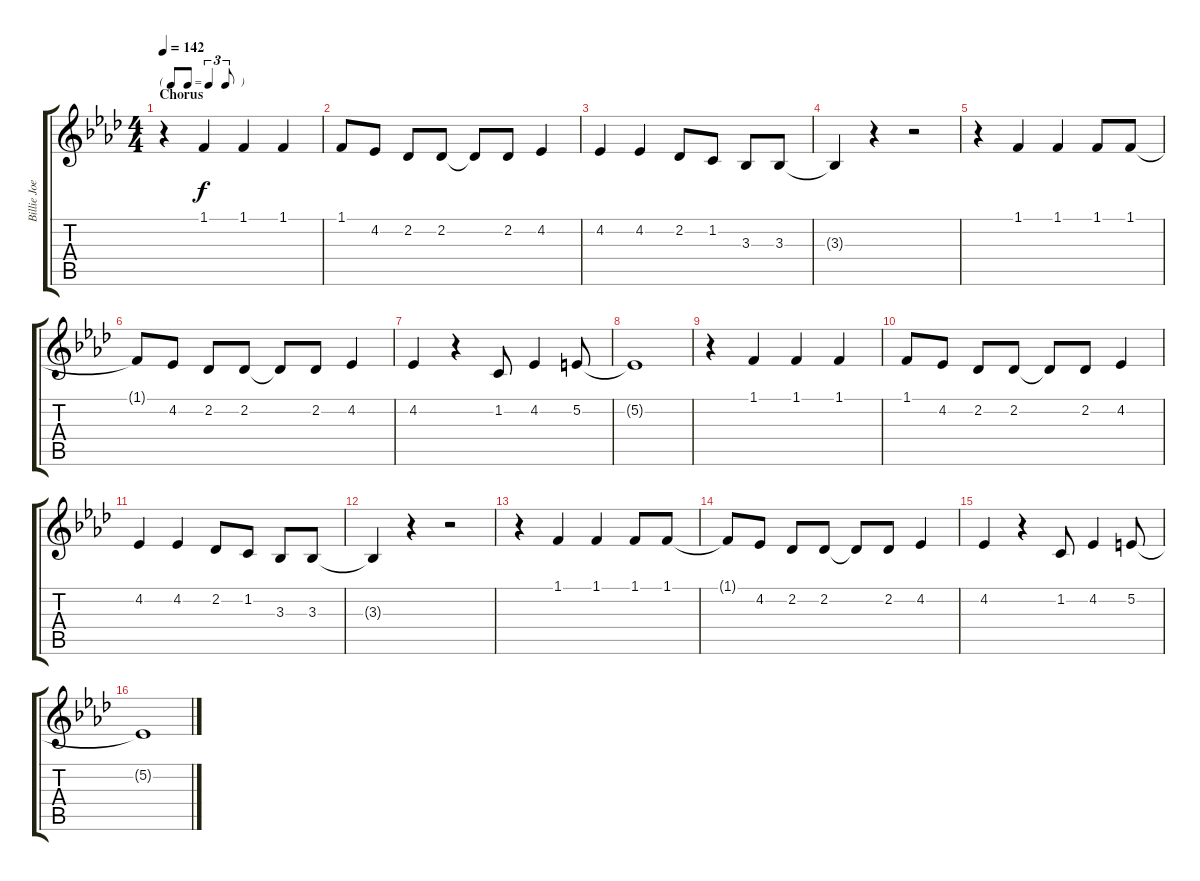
\track ("Billie Joe Armstrong (Lead Vocals)" "Billie Joe") {instrument trumpet}
\staff {score tabs}
\tuning (E4 B3 G3 D3 A2 E2) {hide}
\ts (4 4)
\tf triplet8th
\section ("" "Chorus")
\tempo 142
\clef g2
\ks ab
r.4{dy f} 1.1.4 1.1.4 1.1.4 |
1.1.8 4.2.8 2.2.8 2.2.8 2.2{t}.8 2.2.8 4.2.4 |
4.2.4 4.2.4 2.2.8 1.2.8 3.3.8 3.3.8 |
3.3{t}.4 r.4 r.2 |
r.4 1.1.4 1.1.4 1.1.8 1.1.8 |
1.1{t}.8 4.2.8 2.2.8 2.2.8 2.2{t}.8 2.2.8 4.2.4 |
4.2.4 r.4 1.2.8 4.2.4 5.2.8 |
5.2{t}.1 |
r.4 1.1.4 1.1.4 1.1.4 |
1.1.8 4.2.8 2.2.8 2.2.8 2.2{t}.8 2.2.8 4.2.4 |
4.2.4 4.2.4 2.2.8 1.2.8 3.3.8 3.3.8 |
3.3{t}.4 r.4 r.2 |
r.4 1.1.4 1.1.4 1.1.8 1.1.8 |
1.1{t}.8 4.2.8 2.2.8 2.2.8 2.2{t}.8 2.2.8 4.2.4 |
4.2.4 r.4 1.2.8 4.2.4 5.2.8 |
5.2{t}.1
